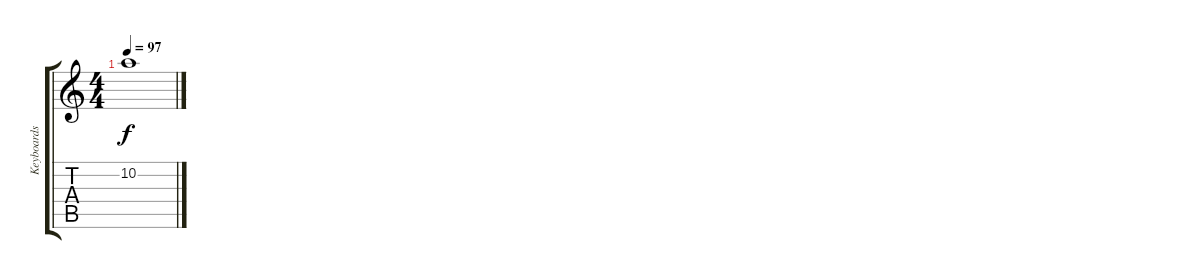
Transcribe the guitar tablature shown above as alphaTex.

\track ("Keyboards" "Keyboards") {instrument distortionguitar}
\staff {score tabs}
\tuning (E4 B3 G3 D3 A2 E2) {hide}
\ts (4 4)
\tempo 97
\clef g2
\ks c
10.2{t}.1{dy f}
